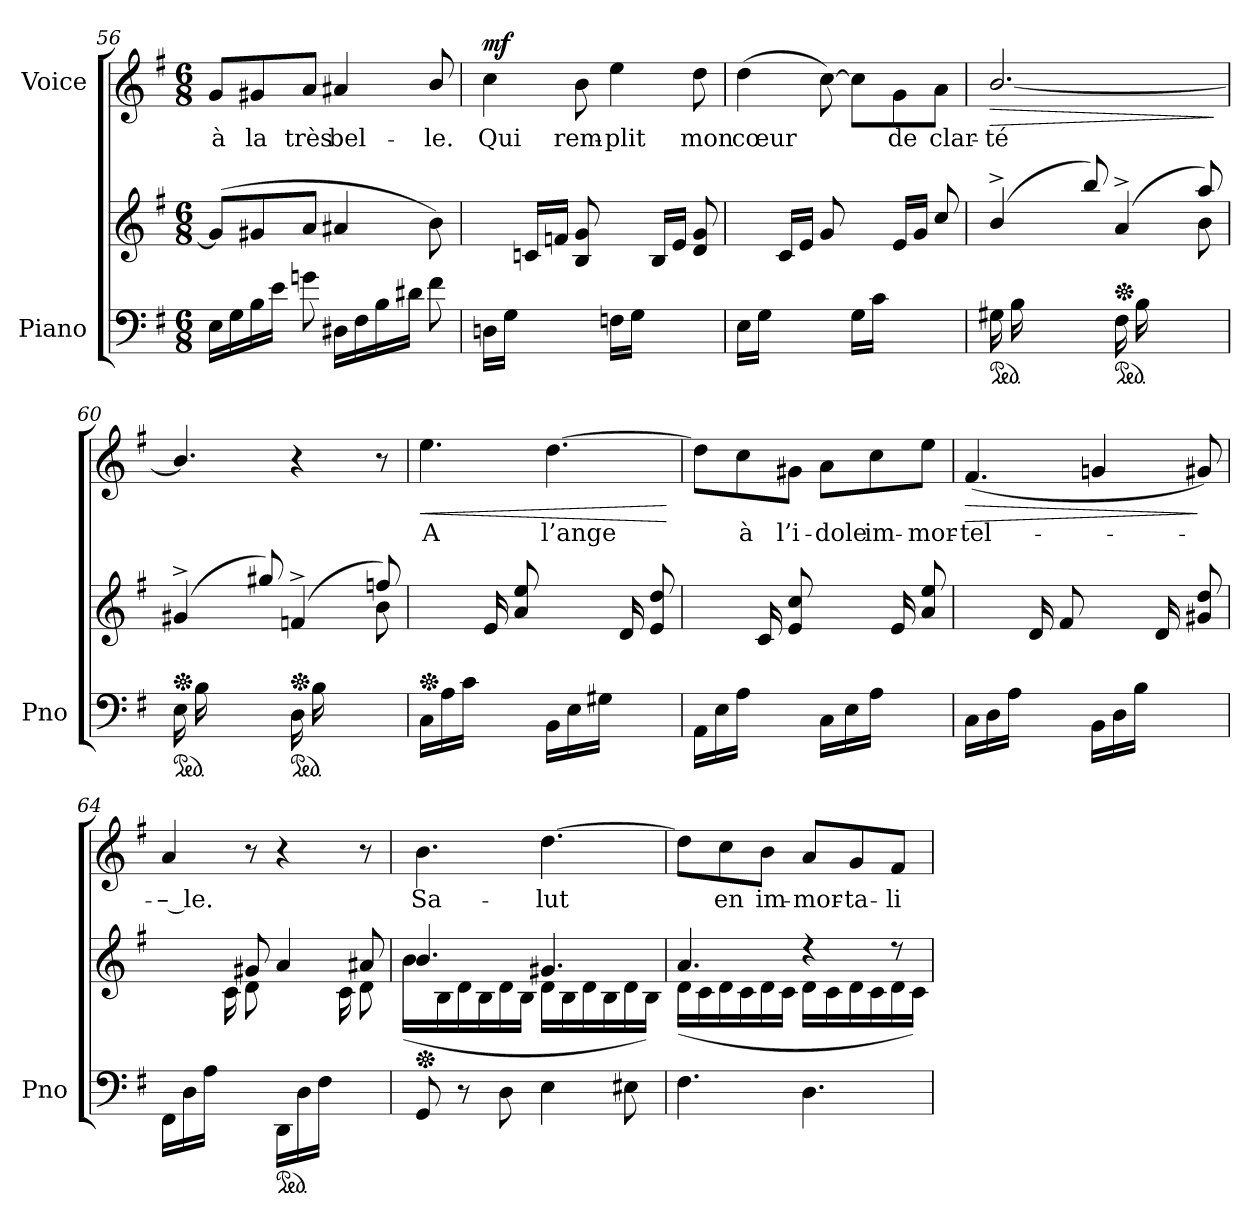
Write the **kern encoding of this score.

**kern	**kern	**kern	**text	**dynam
*part2	*part2	*part1	*part1	*part1
*staff3	*staff2	*staff1	*staff1	*staff1
*I"Piano	*	*I"Voice	*	*
*I'Pno	*	*	*	*
*clefF4	*clefG2	*clefG2	*	*
*k[f#]	*k[f#]	*k[f#]	*	*
*M6/8	*M6/8	*M6/8	*	*
=56	=56	=56	=56	=56
16E\LL	(<8g/L]	8g/L	à	.
16G\	.	.	.	.
16B\	8g#X/	8g#X/	la	.
16e\JJ	.	.	.	.
8gn\	8a/J	8a/J	très	.
16D#X\LL	4a#X/	4a#X/	bel-	.
16F#\	.	.	.	.
16B\	.	.	.	.
16d#X\JJ	.	.	.	.
8f#\	8b\)	8b/	-le.	.
=57	=57	=57	=57	=57
*	*^	*	*	*
!	!	!	!	!	!LO:DY:a
(16Dn\LL	2.ryy	8ryy	4cc\	Qui	mf
16G\JJ	.	.	.	.	.
4ryy	.	16cn/LL	.	.	.
.	.	16fn/JJ	.	.	.
.	.	8B/ 8g/)	8b\	rem-	.
(16Fn\LL	.	8ryy	4ee\	-plit	.
16G\JJ	.	.	.	.	.
4ryy	.	16B/LL	.	.	.
.	.	16e/JJ	.	.	.
.	.	8d/ 8g/)	8dd\	mon	.
=58	=58	=58	=58	=58	=58
(16E\LL	2.ryy	8ryy	(4dd\	cœur	.
16G\JJ	.	.	.	.	.
4ryy	.	16c/LL	.	.	.
.	.	16e/JJ	.	.	.
.	.	8g/)	[8cc\)	.	.
(16G\LL	.	8ryy	8cc\L]	.	.
16c\JJ	.	.	.	.	.
4ryy	.	16e/LL	8g\	de	.
.	.	16g/JJ	.	.	.
.	.	8cc/)	8a\J	clar-	.
=59	=59	=59	=59	=59	=59
*ped	*	*	*	*	*
!	!	!	!	!	!LO:HP:b
(16G#X\LL	(>4b^>/	8ryy	[2.b/	-té	>
16B\	.	.	.	.	.
4ryy	.	16e\	.	.	.
.	.	16g#X\JJ	.	.	.
.	8bb/)	8b\)	.	.	.
*ped	*	*	*	*	*
*	*Xped	*	*	*	*
(16F#\LL	(>4a^>/	8ryy	.	.	.
16B\	.	.	.	.	.
4ryy	.	16d#X\	.	.	.
.	.	16f#\JJ	.	.	.
.	8aa/)	8b\)	.	.	.
*	*v	*v	*	*	*
.	.	.	.	]
=60	=60	=60	=60	=60
*ped	*	*	*	*
*	*Xped	*	*	*
*	*^	*	*	*
(16E\LL	(>4g#X^>/	8ryy	4.b/]	.	.
16B\	.	.	.	.	.
4ryy	.	16e\	.	.	.
.	.	16g#\JJ	.	.	.
.	8gg#X/)	8b\)	.	.	.
*ped	*	*	*	*	*
*	*Xped	*	*	*	*
(16D\LL	(>4fn^>/	8ryy	4r	.	.
16B\	.	.	.	.	.
4ryy	.	16f#X\	.	.	.
.	.	16g#\JJ	.	.	.
.	8ffn/)	8b\)	8r	.	.
=61	=61	=61	=61	=61	=61
*	*Xped	*	*	*	*
!	!	!	!	!	!LO:HP:b
(>16C\LL	2.ryy	8.ryy	4.ee\	A	<
16A\	.	.	.	.	.
16c\JJ	.	.	.	.	.
8.ryy	.	16e/	.	.	.
.	.	8a/ 8ee/)	.	.	.
(>16BB\LL	.	8.ryy	[4.dd\	l’ange	.
16E\	.	.	.	.	.
16G#X\JJ	.	.	.	.	.
8.ryy	.	16d/	.	.	.
.	.	8e/ 8dd/)	.	.	.
*	*v	*v	*	*	*
.	.	.	.	[
=62	=62	=62	=62	=62
*	*^	*	*	*
(>16AA\LL	2.ryy	8.ryy	8dd\L]	.	.
16E\	.	.	.	.	.
16A\JJ	.	.	8cc\	à	.
8.ryy	.	16c/	.	.	.
.	.	8e/ 8cc/)	8g#X\J	l’i-	.
(>16C\LL	.	8.ryy	8a\L	-dole	.
16E\	.	.	.	.	.
16A\JJ	.	.	8cc\	im-	.
8.ryy	.	16e/	.	.	.
.	.	8a/ 8ee/)	8ee\J	-mor-	.
=63	=63	=63	=63	=63	=63
!	!	!	!	!	!LO:HP:b
(>16C\LL	2.ryy	8.ryy	(>4.f#/	-tel-	>
16D\	.	.	.	.	.
16A\JJ	.	.	.	.	.
8.ryy	.	16d/	.	.	.
.	.	8f#/)	.	.	.
(>16BB\LL	.	8.ryy	4gn/	.	.
16D\	.	.	.	.	.
16B\JJ	.	.	.	.	.
8.ryy	.	16d/	.	.	.
.	.	8g#X/ 8dd/)	8g#X/)	.	]
=64	=64	=64	=64	=64	=64
(<16FF#\LL	8ryy	8.ryy	4a/	-– le.	.
16D\	.	.	.	.	.
16A\JJ	8ryy	.	.	.	.
8.ryy	.	16c\	.	.	.
.	(8g#X/	8d\)	8r	.	.
*ped	*	*	*	*	*
(<16DD\LL	4a/	8.ryy	4r	.	.
16D\	.	.	.	.	.
16F#\JJ	.	.	.	.	.
8.ryy	.	16c\	.	.	.
.	8a#X/	8d\)	8r	.	.
=65	=65	=65	=65	=65	=65
*	*Xped	*	*	*	*
8GG/	4.b/	(16b\LL	4.b\	Sa-	.
.	.	16B\	.	.	.
8r	.	16d\	.	.	.
.	.	16B\	.	.	.
8D\	.	16d\	.	.	.
.	.	16B\JJ	.	.	.
4E\	4.g#X/	16d\LL	[4.dd\	-lut	.
.	.	16B\	.	.	.
.	.	16d\	.	.	.
.	.	16B\	.	.	.
8E#X\	.	16d\	.	.	.
.	.	16B\JJ)	.	.	.
=66	=66	=66	=66	=66	=66
4.F#\	4.a/)	(16d\LL	8dd\L]	.	.
.	.	16c\	.	.	.
.	.	16d\	8cc\	en	.
.	.	16c\	.	.	.
.	.	16d\	8b\J	im-	.
.	.	16c\JJ	.	.	.
4.D\	4r	16d\LL	8a/L	-mor-	.
.	.	16c\	.	.	.
.	.	16d\	8g/	-ta-	.
.	.	16c\	.	.	.
.	8r	16d\	8f#/J	-li-	.
.	.	16c\JJ)	.	.	.
*	*v	*v	*	*	*
=	=	=	=	=
*-	*-	*-	*-	*-
